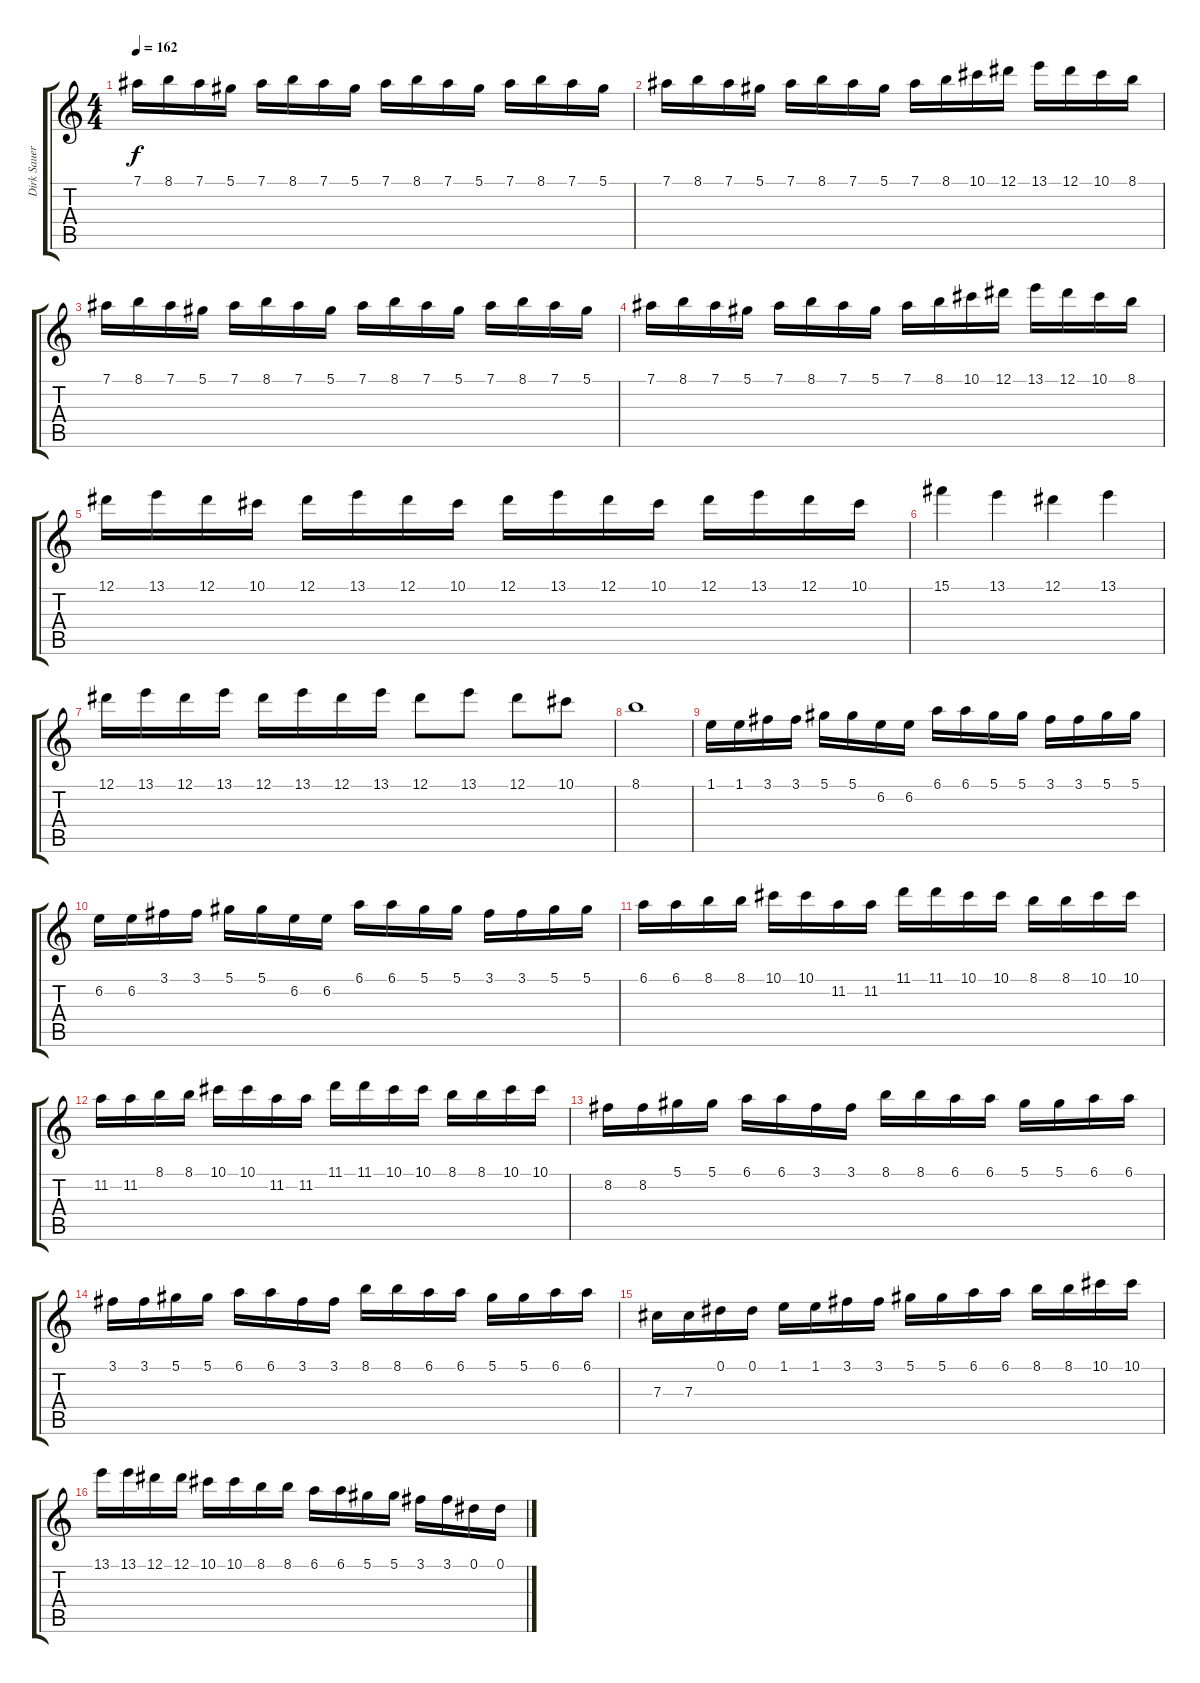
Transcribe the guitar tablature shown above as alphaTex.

\track ("Dirk Sauer" "Dirk Sauer") {instrument distortionguitar}
\staff {score tabs}
\tuning (Eb4 Bb3 Gb3 Db3 Ab2 Eb2) {hide}
\ts (4 4)
\tempo 162
\clef g2
\ks c
7.1.16{dy f} 8.1.16 7.1.16 5.1.16 7.1.16 8.1.16 7.1.16 5.1.16 7.1.16 8.1.16 7.1.16 5.1.16 7.1.16 8.1.16 7.1.16 5.1.16 |
7.1.16 8.1.16 7.1.16 5.1.16 7.1.16 8.1.16 7.1.16 5.1.16 7.1.16 8.1.16 10.1.16 12.1.16 13.1.16 12.1.16 10.1.16 8.1.16 |
7.1.16 8.1.16 7.1.16 5.1.16 7.1.16 8.1.16 7.1.16 5.1.16 7.1.16 8.1.16 7.1.16 5.1.16 7.1.16 8.1.16 7.1.16 5.1.16 |
7.1.16 8.1.16 7.1.16 5.1.16 7.1.16 8.1.16 7.1.16 5.1.16 7.1.16 8.1.16 10.1.16 12.1.16 13.1.16 12.1.16 10.1.16 8.1.16 |
12.1.16 13.1.16 12.1.16 10.1.16 12.1.16 13.1.16 12.1.16 10.1.16 12.1.16 13.1.16 12.1.16 10.1.16 12.1.16 13.1.16 12.1.16 10.1.16 |
15.1.4 13.1.4 12.1.4 13.1.4 |
12.1.16 13.1.16 12.1.16 13.1.16 12.1.16 13.1.16 12.1.16 13.1.16 12.1.8 13.1.8 12.1.8 10.1.8 |
8.1.1 |
1.1.16 1.1.16 3.1.16 3.1.16 5.1.16 5.1.16 6.2.16 6.2.16 6.1.16 6.1.16 5.1.16 5.1.16 3.1.16 3.1.16 5.1.16 5.1.16 |
6.2.16 6.2.16 3.1.16 3.1.16 5.1.16 5.1.16 6.2.16 6.2.16 6.1.16 6.1.16 5.1.16 5.1.16 3.1.16 3.1.16 5.1.16 5.1.16 |
6.1.16 6.1.16 8.1.16 8.1.16 10.1.16 10.1.16 11.2.16 11.2.16 11.1.16 11.1.16 10.1.16 10.1.16 8.1.16 8.1.16 10.1.16 10.1.16 |
11.2.16 11.2.16 8.1.16 8.1.16 10.1.16 10.1.16 11.2.16 11.2.16 11.1.16 11.1.16 10.1.16 10.1.16 8.1.16 8.1.16 10.1.16 10.1.16 |
8.2.16 8.2.16 5.1.16 5.1.16 6.1.16 6.1.16 3.1.16 3.1.16 8.1.16 8.1.16 6.1.16 6.1.16 5.1.16 5.1.16 6.1.16 6.1.16 |
3.1.16 3.1.16 5.1.16 5.1.16 6.1.16 6.1.16 3.1.16 3.1.16 8.1.16 8.1.16 6.1.16 6.1.16 5.1.16 5.1.16 6.1.16 6.1.16 |
7.3.16 7.3.16 0.1.16 0.1.16 1.1.16 1.1.16 3.1.16 3.1.16 5.1.16 5.1.16 6.1.16 6.1.16 8.1.16 8.1.16 10.1.16 10.1.16 |
13.1.16 13.1.16 12.1.16 12.1.16 10.1.16 10.1.16 8.1.16 8.1.16 6.1.16 6.1.16 5.1.16 5.1.16 3.1.16 3.1.16 0.1.16 0.1.16
